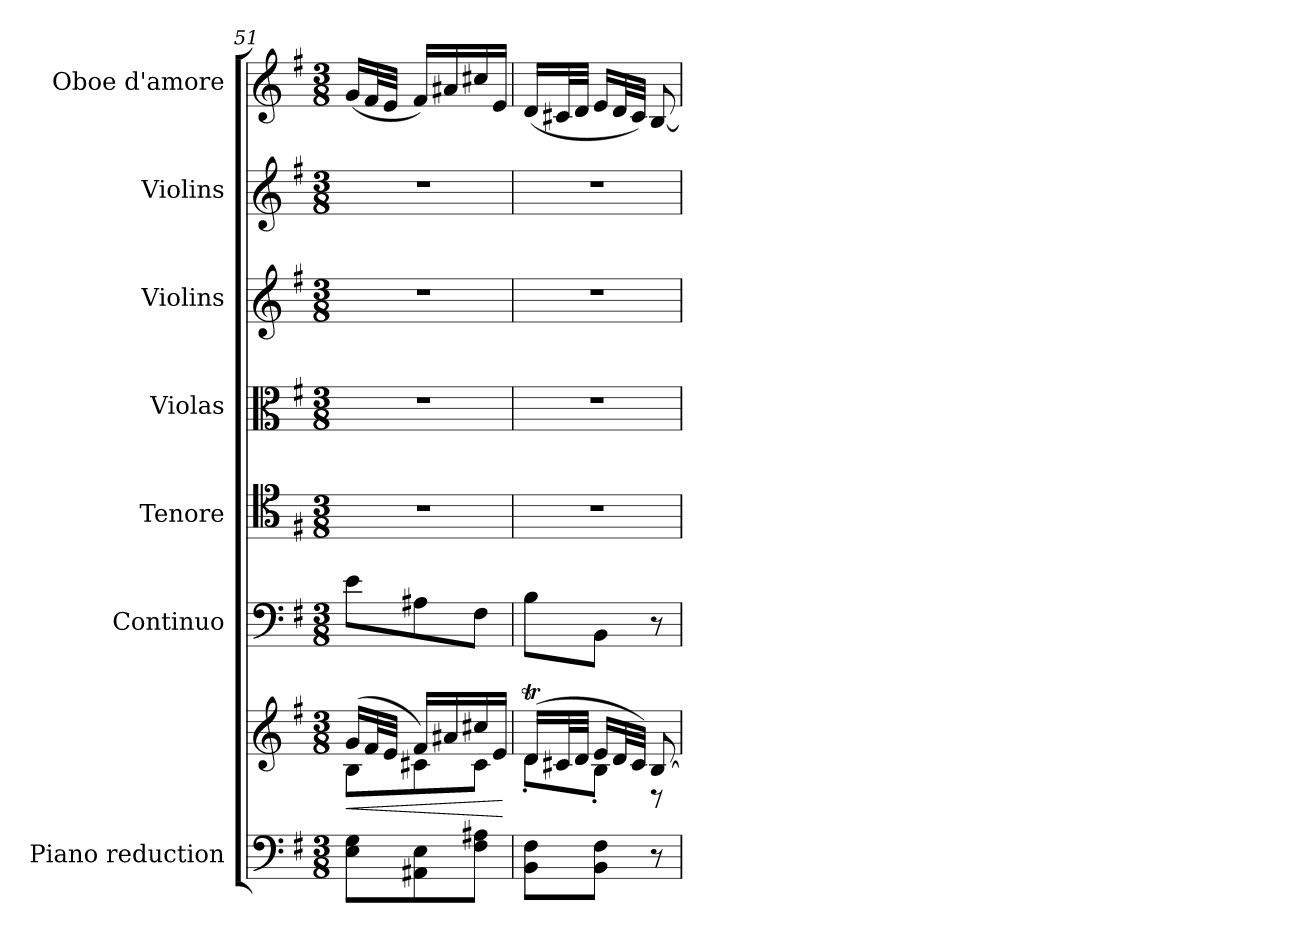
**kern	**kern	**dynam	**kern	**kern	**kern	**kern	**kern	**kern
*part7	*part7	*part7	*part6	*part5	*part4	*part3	*part2	*part1
*staff8	*staff7	*staff7/8	*staff6	*staff5	*staff4	*staff3	*staff2	*staff1
*I"Piano reduction	*	*	*I"Continuo	*I"Tenore	*I"Violas	*I"Violins	*I"Violins	*I"Oboe d'amore
*I'Pno	*	*	*	*	*	*	*	*I'Ob
*clefF4	*clefG2	*	*clefF4	*clefC4	*clefC3	*clefG2	*clefG2	*clefG2
*k[f#]	*k[f#]	*	*k[f#]	*k[f#]	*k[f#]	*k[f#]	*k[f#]	*k[f#]
*M3/8	*M3/8	*	*M3/8	*M3/8	*M3/8	*M3/8	*M3/8	*M3/8
=51	=51	=51	=51	=51	=51	=51	=51	=51
!	!	!LO:HP:b	!	!	!	!	!	!
*	*^	*	*	*	*	*	*	*
8E\ 8G\L	(>16g/LL	8B\L	<	8e\L	4.r	4.r	4.r	4.r	(<16g/LL
.	32f#/L	.	.	.	.	.	.	.	32f#/L
.	32e/JJJ	.	.	.	.	.	.	.	32e/JJJ
8AA#X\ 8E\	16f#/LL)	8c#X\	.	8A#X\	.	.	.	.	16f#/LL)
.	16a#X/	.	.	.	.	.	.	.	16a#X/
8F#\ 8A#X\J	16cc#X/	8c#\J	.	8F#\J	.	.	.	.	16cc#X/
.	16e/JJ	.	.	.	.	.	.	.	16e/JJ
*	*v	*v	*	*	*	*	*	*	*
.	.	[	.	.	.	.	.	.
=52	=52	=52	=52	=52	=52	=52	=52	=52
*	*^	*	*	*	*	*	*	*
8BB\ 8F#\L	(>16dT/LL	8d'\L	.	8B\L	4.r	4.r	4.r	4.r	(<16d/LL
.	32c#X/L	.	.	.	.	.	.	.	32c#X/L
.	32d/JJJ	.	.	.	.	.	.	.	32d/JJJ
8BB\ 8F#\J	16e/LL	8B'\J	.	8BB\J	.	.	.	.	16e/LL
.	32d/L	.	.	.	.	.	.	.	32d/L
.	32c#/JJJ)	.	.	.	.	.	.	.	32c#/JJJ)
8r	[8B/	8rD	.	8r	.	.	.	.	[8B/
*	*v	*v	*	*	*	*	*	*	*
=	=	=	=	=	=	=	=	=
*-	*-	*-	*-	*-	*-	*-	*-	*-
